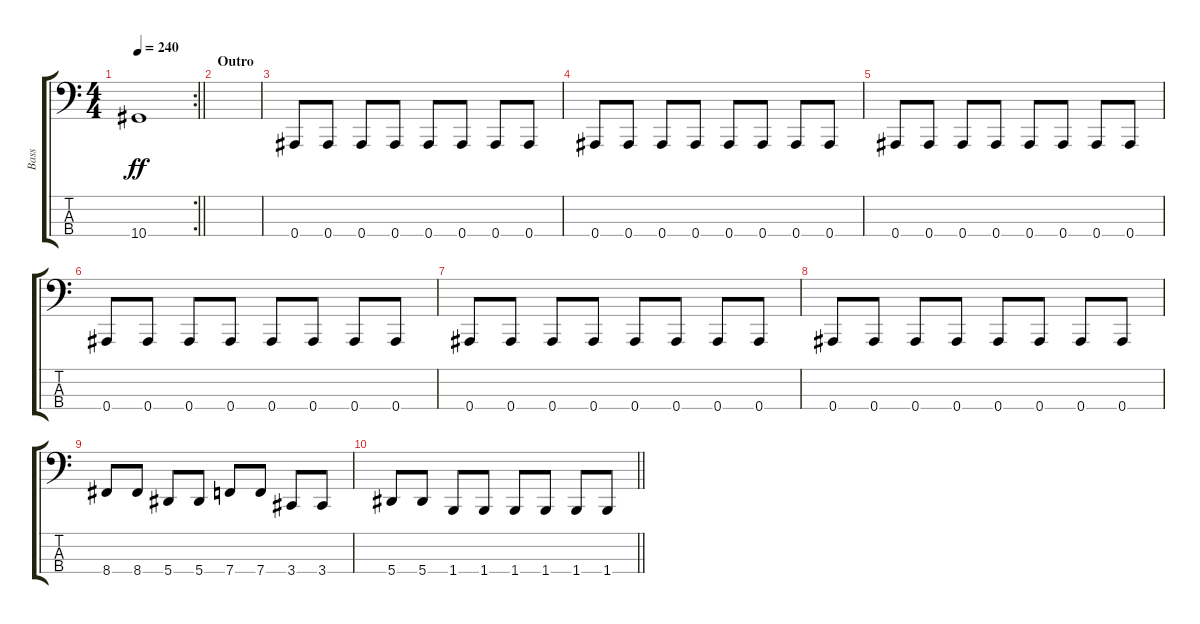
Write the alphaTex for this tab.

\track ("Bass" "Bass") {instrument electricbassfinger}
\staff {score tabs}
\tuning (Eb2 Bb1 F1 Bb0) {hide}
\rc 2
\ts (4 4)
\tempo 240
\clef f4
\barLineRight lightlight
\ks c
10.4.1{dy ff} |
\section ("" "Outro")
|
0.4.8 0.4.8 0.4.8 0.4.8 0.4.8 0.4.8 0.4.8 0.4.8 |
0.4.8 0.4.8 0.4.8 0.4.8 0.4.8 0.4.8 0.4.8 0.4.8 |
0.4.8 0.4.8 0.4.8 0.4.8 0.4.8 0.4.8 0.4.8 0.4.8 |
0.4.8 0.4.8 0.4.8 0.4.8 0.4.8 0.4.8 0.4.8 0.4.8 |
0.4.8 0.4.8 0.4.8 0.4.8 0.4.8 0.4.8 0.4.8 0.4.8 |
0.4.8 0.4.8 0.4.8 0.4.8 0.4.8 0.4.8 0.4.8 0.4.8 |
8.4.8 8.4.8 5.4.8 5.4.8 7.4.8 7.4.8 3.4.8 3.4.8 |
\barLineRight lightlight
5.4.8 5.4.8 1.4.8 1.4.8 1.4.8 1.4.8 1.4.8 1.4.8
